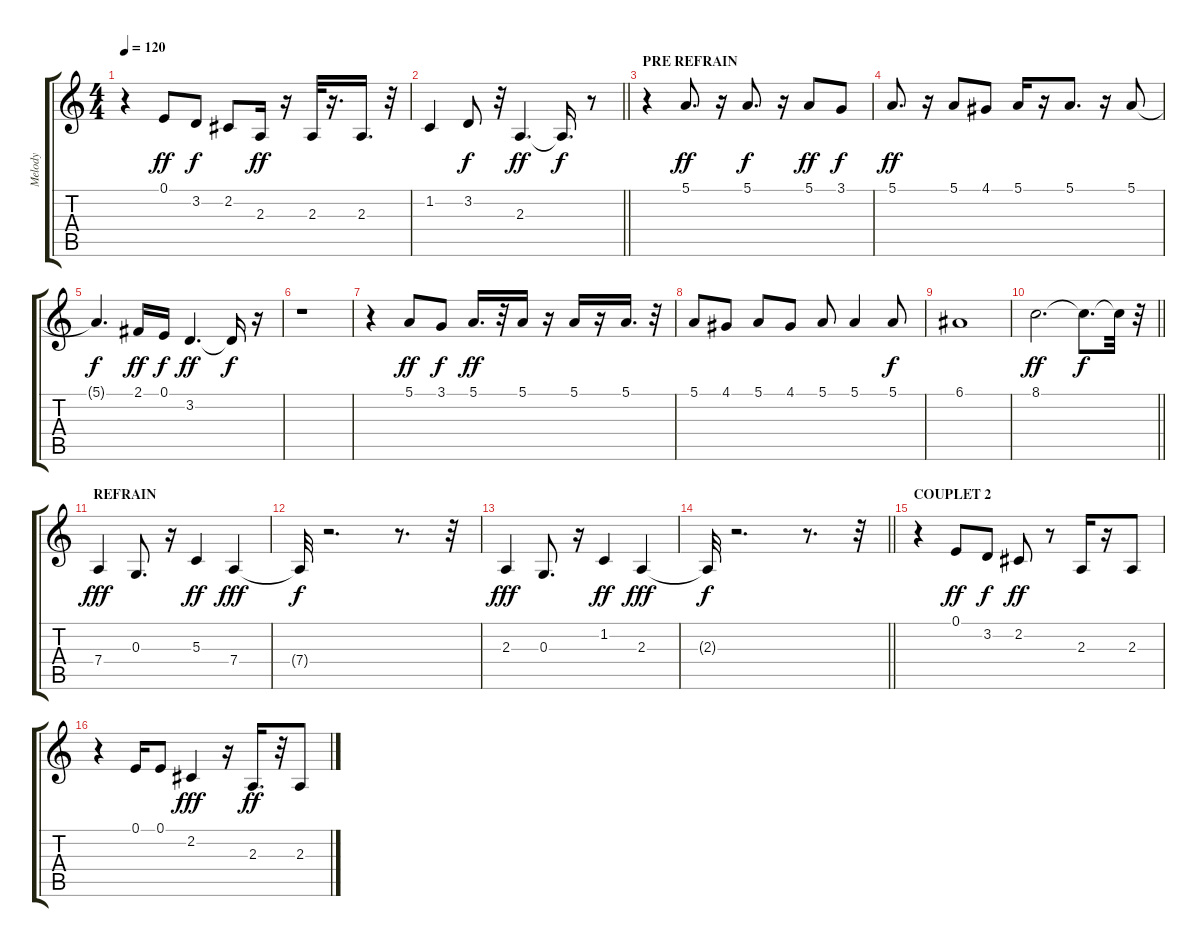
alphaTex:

\track ("Melody" "Melody") {instrument acousticgrandpiano}
\staff {score tabs}
\tuning (E4 B3 G3 D3 A2 E2) {hide}
\ts (4 4)
\tempo 120
\clef g2
\ks c
r.4{dy ff} 0.1.8 3.2.8{dy f} 2.2.8 2.3.16{dy ff} r.16 2.3.32 r.16{d} 2.3.16{d} r.32 |
\barLineRight lightlight
1.2.4 3.2.8{dy f} r.32 2.3.4{d dy ff} 2.3{t}.16{d dy f} r.8 |
\section ("" "PRE REFRAIN")
r.4 5.1.8{d dy ff} r.16 5.1.8{d dy f} r.16 5.1.8{dy ff} 3.1.8{dy f} |
5.1.8{d dy ff} r.16 5.1.8 4.1.8 5.1.16 r.16 5.1.8{d} r.16 5.1.8 |
5.1{t}.4{d dy f} 2.1.16{dy ff} 0.1.16{dy f} 3.2.4{d dy ff} 3.2{t}.16{dy f} r.16 |
r.1 |
r.4 5.1.8{dy ff} 3.1.8{dy f} 5.1.16{d dy ff} r.32 5.1.16 r.16 5.1.16 r.16 5.1.16{d} r.32 |
5.1.8 4.1.8 5.1.8 4.1.8 5.1.8 5.1.4 5.1.8{dy f} |
6.1.1 |
\barLineRight lightlight
8.1.2{d dy ff} 8.1{t}.8{d dy f} 8.1{t}.32 r.32 |
\section ("" "REFRAIN")
7.4.4{dy fff} 0.3.8{d} r.16 5.3.4{dy ff} 7.4.4{dy fff} |
7.4{t}.32{dy f} r.2{d} r.8{d} r.32 |
2.3.4{dy fff} 0.3.8{d} r.16 1.2.4{dy ff} 2.3.4{dy fff} |
\barLineRight lightlight
2.3{t}.32{dy f} r.2{d} r.8{d} r.32 |
\section ("" "COUPLET 2")
r.4 0.1.8{dy ff} 3.2.8{dy f} 2.2.8{dy ff} r.8 2.3.16 r.16 2.3.8 |
r.4 0.1.16 0.1.8 2.2.4{dy fff} r.16 2.3.16{d dy ff} r.32 2.3.8
